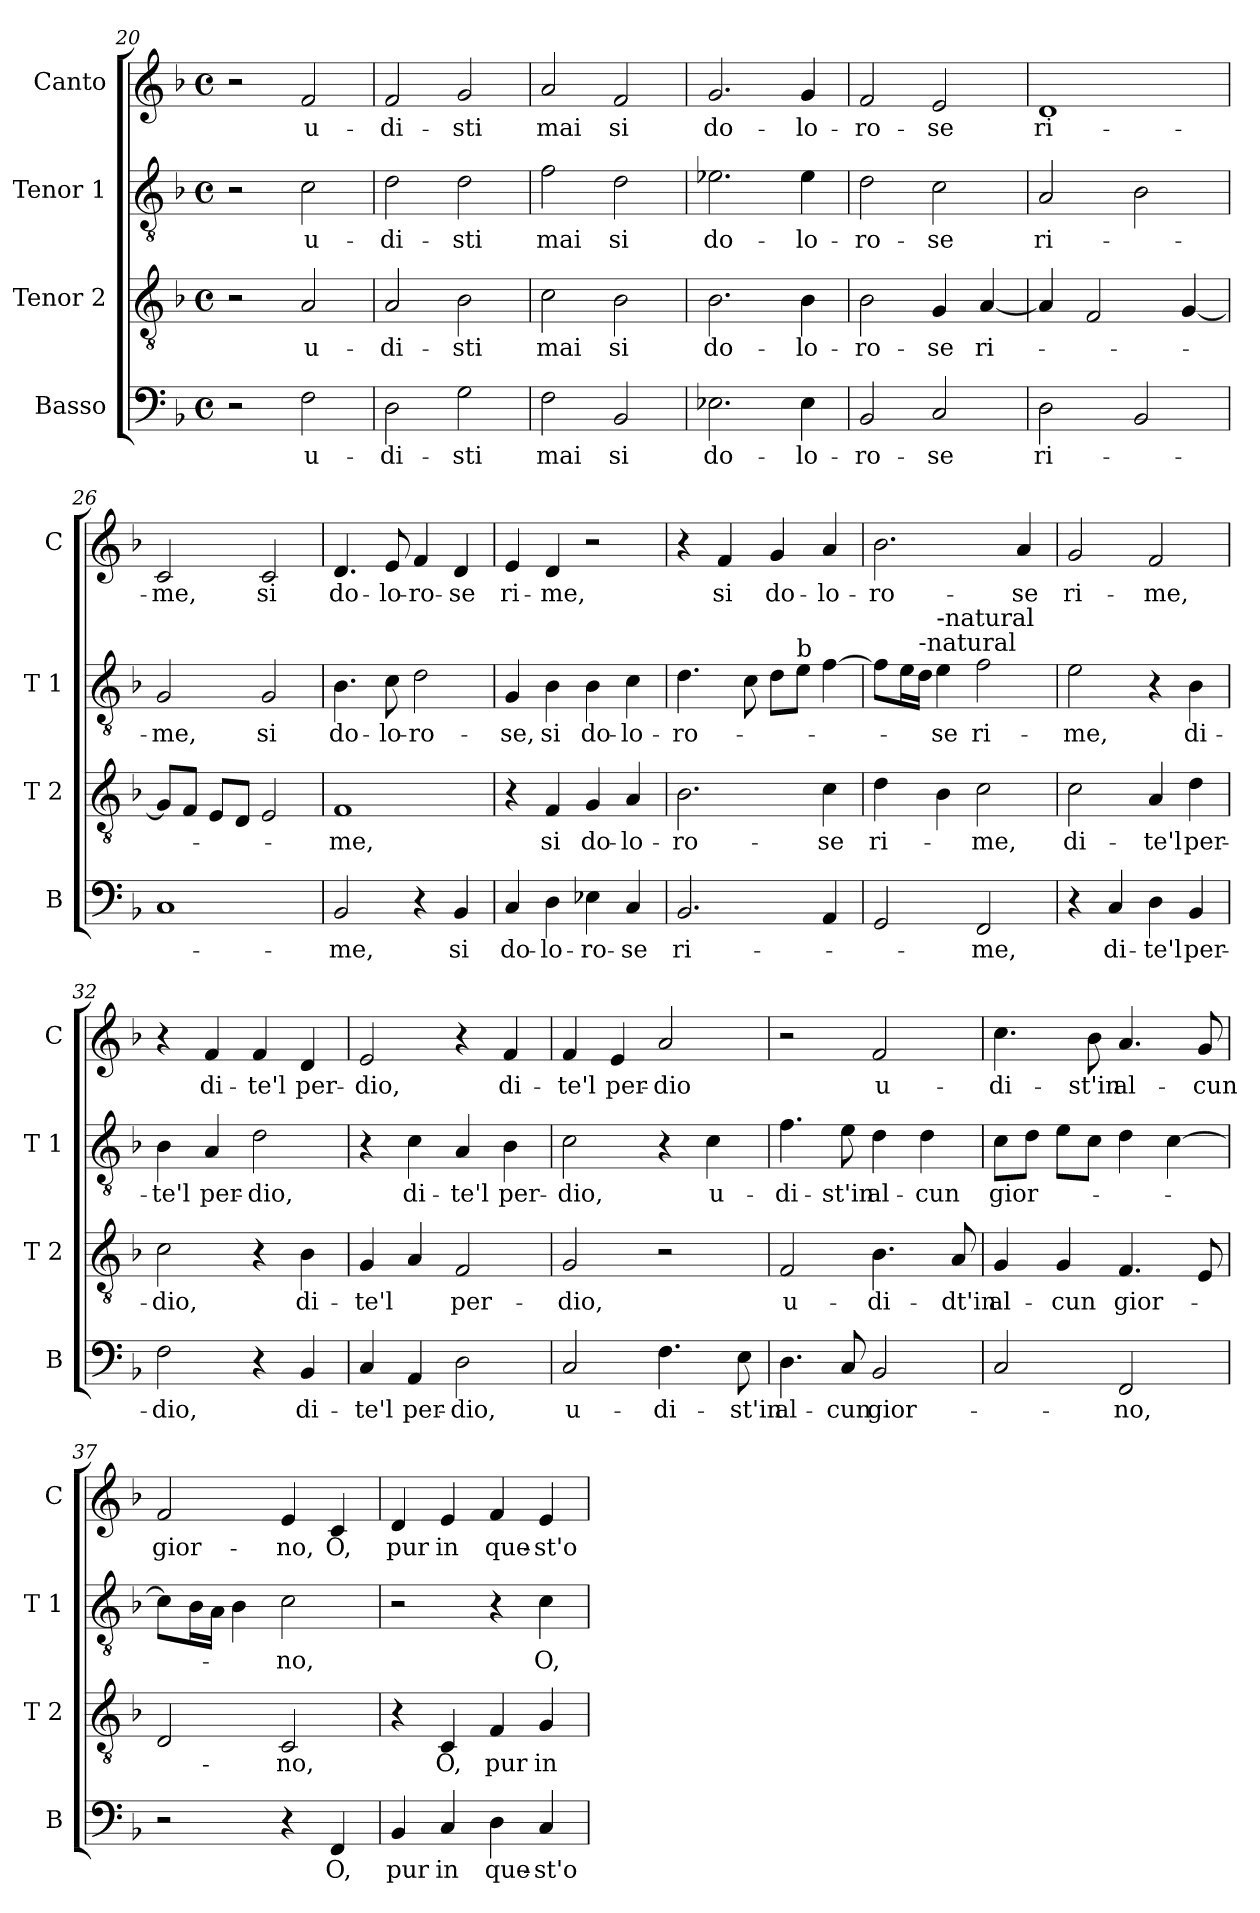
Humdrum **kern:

**kern	**text	**kern	**text	**kern	**text	**kern	**text
*part4	*part4	*part3	*part3	*part2	*part2	*part1	*part1
*staff4	*staff4	*staff3	*staff3	*staff2	*staff2	*staff1	*staff1
*I"Basso	*	*I"Tenor 2	*	*I"Tenor 1	*	*I"Canto	*
*I'B	*	*I'T 2	*	*I'T 1	*	*I'C	*
*clefF4	*	*clefGv2	*	*clefGv2	*	*clefG2	*
*k[b-]	*	*k[b-]	*	*k[b-]	*	*k[b-]	*
*F:	*	*F:	*	*F:	*	*F:	*
*M4/4	*	*M4/4	*	*M4/4	*	*M4/4	*
*met(c)	*	*met(c)	*	*met(c)	*	*met(c)	*
=20	=20	=20	=20	=20	=20	=20	=20
2r	.	2r	.	2r	.	2r	.
!	!LO:LY:b	!	!LO:LY:b	!	!LO:LY:b	!	!LO:LY:b
2F\	u-	2A/	u-	2c\	u-	2f/	u-
=21	=21	=21	=21	=21	=21	=21	=21
!	!LO:LY:b	!	!LO:LY:b	!	!LO:LY:b	!	!LO:LY:b
2D\	-di-	2A/	-di-	2d\	-di-	2f/	-di-
!	!LO:LY:b	!	!LO:LY:b	!	!LO:LY:b	!	!LO:LY:b
2G\	-sti	2B-\	-sti	2d\	-sti	2g/	-sti
=22	=22	=22	=22	=22	=22	=22	=22
!	!LO:LY:b	!	!LO:LY:b	!	!LO:LY:b	!	!LO:LY:b
2F\	mai	2c\	mai	2f\	mai	2a/	mai
!	!LO:LY:b	!	!LO:LY:b	!	!LO:LY:b	!	!LO:LY:b
2BB-/	si	2B-\	si	2d\	si	2f/	si
=23	=23	=23	=23	=23	=23	=23	=23
!	!LO:LY:b	!	!LO:LY:b	!	!LO:LY:b	!	!LO:LY:b
2.E-X\	do-	2.B-\	do-	2.e-X\	do-	2.g/	do-
!	!LO:LY:b	!	!LO:LY:b	!	!LO:LY:b	!	!LO:LY:b
4E-\	-lo-	4B-\	-lo-	4e-\	-lo-	4g/	-lo-
=24	=24	=24	=24	=24	=24	=24	=24
!	!LO:LY:b	!	!LO:LY:b	!	!LO:LY:b	!	!LO:LY:b
2BB-/	-ro-	2B-\	-ro-	2d\	-ro-	2f/	-ro-
!	!LO:LY:b	!	!LO:LY:b	!	!LO:LY:b	!	!LO:LY:b
2C/	-se	4G/	-se	2c\	-se	2e/	-se
!	!	!	!LO:LY:b	!	!	!	!
.	.	[4A/	ri-	.	.	.	.
=25	=25	=25	=25	=25	=25	=25	=25
!	!LO:LY:b	!	!	!	!LO:LY:b	!	!LO:LY:b
2D\	ri-	4A/]	.	2A/	ri-	1d	ri-
.	.	2F/	.	.	.	.	.
2BB-/	.	.	.	2B-\	.	.	.
.	.	[4G/	.	.	.	.	.
!!LO:LB:g=z
=26	=26	=26	=26	=26	=26	=26	=26
!	!	!	!	!	!LO:LY:b	!	!LO:LY:b
1C	.	8G/L]	.	2G/	-me,	2c/	-me,
.	.	8F/J	.	.	.	.	.
.	.	8E/L	.	.	.	.	.
.	.	8D/J	.	.	.	.	.
!	!	!	!	!	!LO:LY:b	!	!LO:LY:b
.	.	2E/	.	2G/	si	2c/	si
=27	=27	=27	=27	=27	=27	=27	=27
!	!LO:LY:b	!	!LO:LY:b	!	!LO:LY:b	!	!LO:LY:b
2BB-/	-me,	1F	-me,	4.B-\	do-	4.d/	do-
!	!	!	!	!	!LO:LY:b	!	!LO:LY:b
.	.	.	.	8c\	-lo-	8e/	-lo-
!	!	!	!	!	!LO:LY:b	!	!LO:LY:b
4r	.	.	.	2d\	-ro-	4f/	-ro-
!	!LO:LY:b	!	!	!	!	!	!LO:LY:b
4BB-/	si	.	.	.	.	4d/	-se
=28	=28	=28	=28	=28	=28	=28	=28
!	!LO:LY:b	!	!	!	!LO:LY:b	!	!LO:LY:b
4C/	do-	4r	.	4G/	-se,	4e/	ri-
!	!LO:LY:b	!	!LO:LY:b	!	!LO:LY:b	!	!LO:LY:b
4D\	-lo-	4F/	si	4B-\	si	4d/	-me,
!	!LO:LY:b	!	!LO:LY:b	!	!LO:LY:b	!	!
4E-X\	-ro-	4G/	do-	4B-\	do-	2r	.
!	!LO:LY:b	!	!LO:LY:b	!	!LO:LY:b	!	!
4C/	-se	4A/	-lo-	4c\	-lo-	.	.
=29	=29	=29	=29	=29	=29	=29	=29
!	!LO:LY:b	!	!LO:LY:b	!	!LO:LY:b	!	!
2.BB-/	ri-	2.B-\	-ro-	4.d\	-ro-	4r	.
!	!	!	!	!	!	!	!LO:LY:b
.	.	.	.	.	.	4f/	si
.	.	.	.	8c\	.	.	.
!	!	!	!	!	!	!	!LO:LY:b
.	.	.	.	8d\L	.	4g/	do-
!	!	!	!	!LO:TX:a:t=b	!	!	!
.	.	.	.	8e\J	.	.	.
!	!	!	!LO:LY:b	!	!	!	!LO:LY:b
4AA/	.	4c\	-se	[4f\	.	4a/	-lo-
=30	=30	=30	=30	=30	=30	=30	=30
!	!	!	!LO:LY:b	!	!	!	!LO:LY:b
2GG/	.	4d\	ri-	8f\L]	.	2.b-\	-ro-
.	.	.	.	16e\L	.	.	.
!	!	!	!	!LO:TX:a:t=-natural	!	!	!
.	.	.	.	16d\JJ	.	.	.
!	!	!	!	!LO:TX:a:t=-natural	!	!	!
!	!	!	!	!	!LO:LY:b	!	!
.	.	4B-\	.	4e\	-se	.	.
!	!LO:LY:b	!	!LO:LY:b	!	!LO:LY:b	!	!
2FF/	-me,	2c\	-me,	2f\	ri-	.	.
!	!	!	!	!	!	!	!LO:LY:b
.	.	.	.	.	.	4a/	-se
=31	=31	=31	=31	=31	=31	=31	=31
!	!	!	!LO:LY:b	!	!LO:LY:b	!	!LO:LY:b
4r	.	2c\	di-	2e\	-me,	2g/	ri-
!	!LO:LY:b	!	!	!	!	!	!
4C/	di-	.	.	.	.	.	.
!	!LO:LY:b	!	!LO:LY:b	!	!	!	!LO:LY:b
4D\	-te'l	4A/	-te'l	4r	.	2f/	-me,
!	!LO:LY:b	!	!LO:LY:b	!	!LO:LY:b	!	!
4BB-/	per-	4d\	per-	4B-\	di-	.	.
!!LO:LB:g=z
=32	=32	=32	=32	=32	=32	=32	=32
!	!LO:LY:b	!	!LO:LY:b	!	!LO:LY:b	!	!
2F\	-dio,	2c\	-dio,	4B-\	-te'l	4r	.
!	!	!	!	!	!LO:LY:b	!	!LO:LY:b
.	.	.	.	4A/	per-	4f/	di-
!	!	!	!	!	!LO:LY:b	!	!LO:LY:b
4r	.	4r	.	2d\	-dio,	4f/	-te'l
!	!LO:LY:b	!	!LO:LY:b	!	!	!	!LO:LY:b
4BB-/	di-	4B-\	di-	.	.	4d/	per-
=33	=33	=33	=33	=33	=33	=33	=33
!	!LO:LY:b	!	!LO:LY:b	!	!	!	!LO:LY:b
4C/	-te'l	4G/	-te'l	4r	.	2e/	-dio,
!	!LO:LY:b	!	!	!	!LO:LY:b	!	!
4AA/	per-	4A/	.	4c\	di-	.	.
!	!LO:LY:b	!	!LO:LY:b	!	!LO:LY:b	!	!
2D\	-dio,	2F/	per-	4A/	-te'l	4r	.
!	!	!	!	!	!LO:LY:b	!	!LO:LY:b
.	.	.	.	4B-\	per-	4f/	di-
=34	=34	=34	=34	=34	=34	=34	=34
!	!LO:LY:b	!	!LO:LY:b	!	!LO:LY:b	!	!LO:LY:b
2C/	u-	2G/	-dio,	2c\	-dio,	4f/	-te'l
!	!	!	!	!	!	!	!LO:LY:b
.	.	.	.	.	.	4e/	per-
!	!LO:LY:b	!	!	!	!	!	!LO:LY:b
4.F\	-di-	2r	.	4r	.	2a/	-dio
!	!	!	!	!	!LO:LY:b	!	!
.	.	.	.	4c\	u-	.	.
!	!LO:LY:b	!	!	!	!	!	!
8E\	-st'in	.	.	.	.	.	.
=35	=35	=35	=35	=35	=35	=35	=35
!	!LO:LY:b	!	!LO:LY:b	!	!LO:LY:b	!	!
4.D\	al-	2F/	u-	4.f\	-di-	2r	.
!	!LO:LY:b	!	!	!	!LO:LY:b	!	!
8C/	-cun	.	.	8e\	-st'in	.	.
!	!LO:LY:b	!	!LO:LY:b	!	!LO:LY:b	!	!LO:LY:b
2BB-/	gior-	4.B-\	-di-	4d\	al-	2f/	u-
!	!	!	!	!	!LO:LY:b	!	!
.	.	.	.	4d\	-cun	.	.
!	!	!	!LO:LY:b	!	!	!	!
.	.	8A/	-dt'in	.	.	.	.
=36	=36	=36	=36	=36	=36	=36	=36
!	!	!	!LO:LY:b	!	!LO:LY:b	!	!LO:LY:b
2C/	.	4G/	al-	8c\L	gior-	4.cc\	-di-
.	.	.	.	8d\J	.	.	.
!	!	!	!LO:LY:b	!	!	!	!
.	.	4G/	-cun	8e\L	.	.	.
!	!	!	!	!	!	!	!LO:LY:b
.	.	.	.	8c\J	.	8b-\	-st'in
!	!LO:LY:b	!	!LO:LY:b	!	!	!	!LO:LY:b
2FF/	-no,	4.F/	gior-	4d\	.	4.a/	al-
.	.	.	.	[4c\	.	.	.
!	!	!	!	!	!	!	!LO:LY:b
.	.	8E/	.	.	.	8g/	-cun
=37	=37	=37	=37	=37	=37	=37	=37
!	!	!	!	!	!	!	!LO:LY:b
2r	.	2D/	.	8c\L]	.	2f/	gior-
.	.	.	.	16B-\L	.	.	.
.	.	.	.	16A\JJ	.	.	.
.	.	.	.	4B-\	.	.	.
!	!	!	!LO:LY:b	!	!LO:LY:b	!	!LO:LY:b
4r	.	2C/	-no,	2c\	-no,	4e/	-no,
!	!LO:LY:b	!	!	!	!	!	!LO:LY:b
4FF/	O,	.	.	.	.	4c/	O,
!!LO:PB:g=z
=38	=38	=38	=38	=38	=38	=38	=38
!	!LO:LY:b	!	!	!	!	!	!LO:LY:b
4BB-/	pur	4r	.	2r	.	4d/	pur
!	!LO:LY:b	!	!LO:LY:b	!	!	!	!LO:LY:b
4C/	in	4C/	O,	.	.	4e/	in
!	!LO:LY:b	!	!LO:LY:b	!	!	!	!LO:LY:b
4D\	que-	4F/	pur	4r	.	4f/	que-
!	!LO:LY:b	!	!LO:LY:b	!	!LO:LY:b	!	!LO:LY:b
4C/	-st'o-	4G/	in	4c\	O,	4e/	-st'o-
=	=	=	=	=	=	=	=
*-	*-	*-	*-	*-	*-	*-	*-
